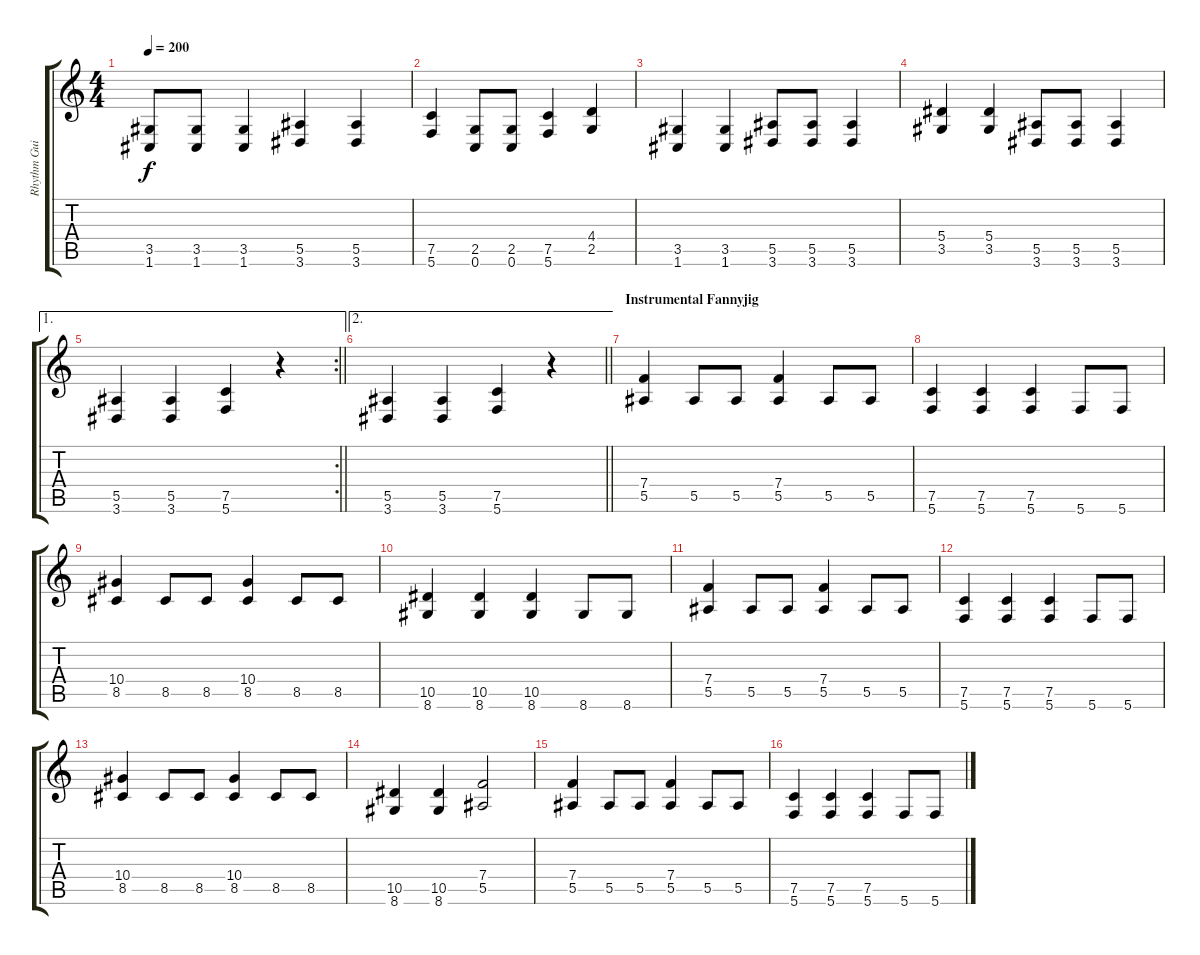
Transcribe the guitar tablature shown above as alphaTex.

\track ("Rhythm Guitar" "Rhythm Gui") {instrument distortionguitar}
\staff {score tabs}
\tuning (C4 G3 Eb3 Bb2 F2 C2) {hide}
\ts (4 4)
\tempo 200
\clef g2
\ks c
(3.5 1.6).8{dy f} (3.5 1.6).8 (3.5 1.6).4 (5.5 3.6).4 (5.5 3.6).4 |
(7.5 5.6).4 (2.5 0.6).8 (2.5 0.6).8 (7.5 5.6).4 (4.4 2.5).4 |
(3.5 1.6).4 (3.5 1.6).4 (5.5 3.6).8 (5.5 3.6).8 (5.5 3.6).4 |
(5.4 3.5).4 (5.4 3.5).4 (5.5 3.6).8 (5.5 3.6).8 (5.5 3.6).4 |
\ae 1
\rc 2
\barLineRight lightlight
(5.5 3.6).4 (5.5 3.6).4 (7.5 5.6).4 r.4 |
\ae 2
\barLineRight lightlight
(5.5 3.6).4 (5.5 3.6).4 (7.5 5.6).4 r.4 |
\section ("" "Instrumental Fannyjig")
(7.4 5.5).4 5.5.8 5.5.8 (7.4 5.5).4 5.5.8 5.5.8 |
(7.5 5.6).4 (7.5 5.6).4 (7.5 5.6).4 5.6.8 5.6.8 |
(10.4 8.5).4 8.5.8 8.5.8 (10.4 8.5).4 8.5.8 8.5.8 |
(10.5 8.6).4 (10.5 8.6).4 (10.5 8.6).4 8.6.8 8.6.8 |
(7.4 5.5).4 5.5.8 5.5.8 (7.4 5.5).4 5.5.8 5.5.8 |
(7.5 5.6).4 (7.5 5.6).4 (7.5 5.6).4 5.6.8 5.6.8 |
(10.4 8.5).4 8.5.8 8.5.8 (10.4 8.5).4 8.5.8 8.5.8 |
(10.5 8.6).4 (10.5 8.6).4 (7.4 5.5).2 |
(7.4 5.5).4 5.5.8 5.5.8 (7.4 5.5).4 5.5.8 5.5.8 |
(7.5 5.6).4 (7.5 5.6).4 (7.5 5.6).4 5.6.8 5.6.8
